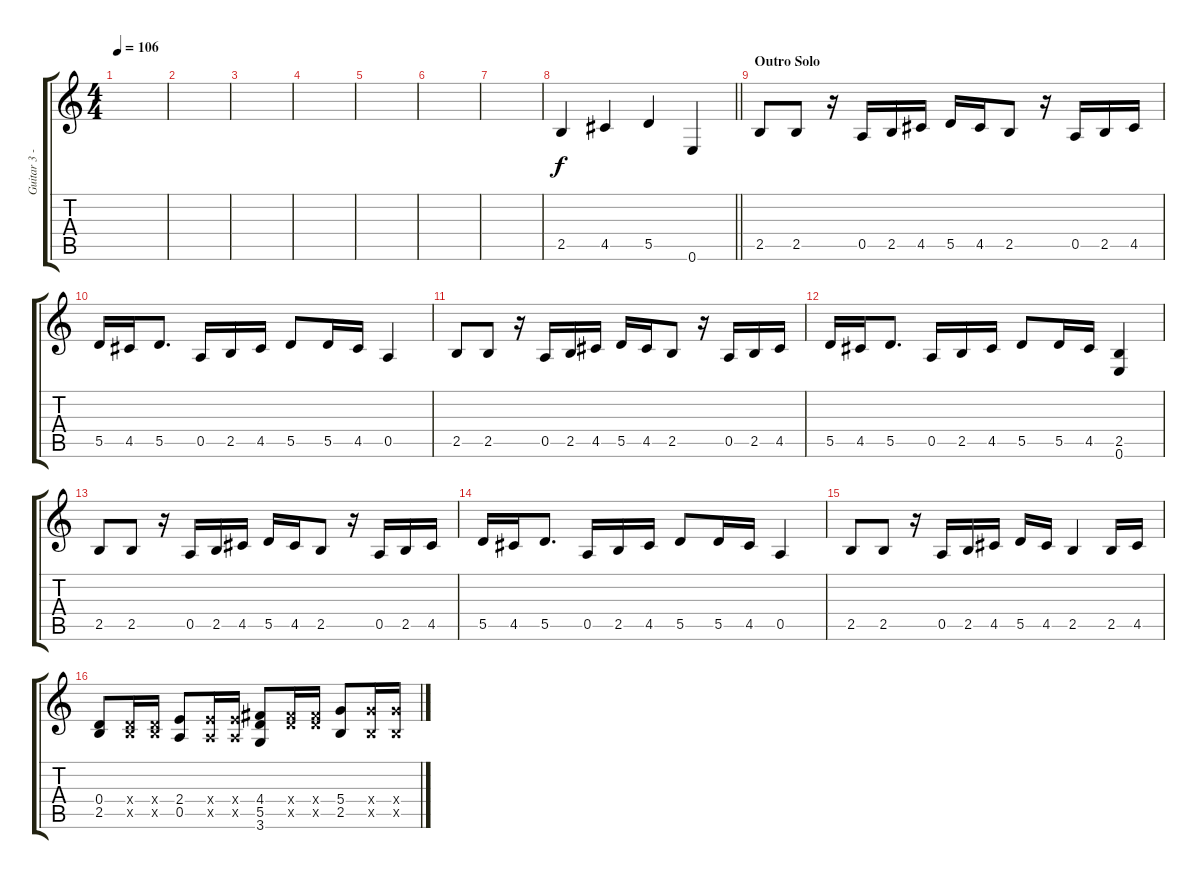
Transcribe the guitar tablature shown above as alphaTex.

\track ("Guitar 3 - Fills and Rythm" "Guitar 3 -") {instrument distortionguitar}
\staff {score tabs}
\tuning (E4 B3 G3 D3 A2 E2) {hide}
\ts (4 4)
\tempo 106
\clef g2
\ks c
|
|
|
|
|
|
|
\barLineRight lightlight
2.5.4 4.5.4 5.5.4 0.6.4 |
\section ("" "Outro Solo")
2.5.8{balance 8} 2.5.8 r.16 0.5.16 2.5.16 4.5.16 5.5.16 4.5.16 2.5.8 r.16 0.5.16 2.5.16 4.5.16 |
5.5.16 4.5.16 5.5.8{d} 0.5.16 2.5.16 4.5.16 5.5.8 5.5.16 4.5.16 0.5.4 |
2.5.8 2.5.8 r.16 0.5.16 2.5.16 4.5.16 5.5.16 4.5.16 2.5.8 r.16 0.5.16 2.5.16 4.5.16 |
5.5.16 4.5.16 5.5.8{d} 0.5.16 2.5.16 4.5.16 5.5.8 5.5.16 4.5.16 (2.5 0.6).4 |
2.5.8 2.5.8 r.16 0.5.16 2.5.16 4.5.16 5.5.16 4.5.16 2.5.8 r.16 0.5.16 2.5.16 4.5.16 |
5.5.16 4.5.16 5.5.8{d} 0.5.16 2.5.16 4.5.16 5.5.8 5.5.16 4.5.16 0.5.4 |
2.5.8 2.5.8 r.16 0.5.16 2.5.16 4.5.16 5.5.16 4.5.16 2.5.4 2.5.16 4.5.16 |
(0.4 2.5).8 (0.4{x} 2.5{x}).16 (0.4{x} 2.5{x}).16 (2.4 0.5).8 (2.4{x} 0.5{x}).16 (2.4{x} 0.5{x}).16 (4.4 5.5 3.6).8 (4.4{x} 5.5{x}).16 (4.4{x} 5.5{x}).16 (5.4 2.5).8 (5.4{x} 2.5{x}).16 (5.4{x} 2.5{x}).16
